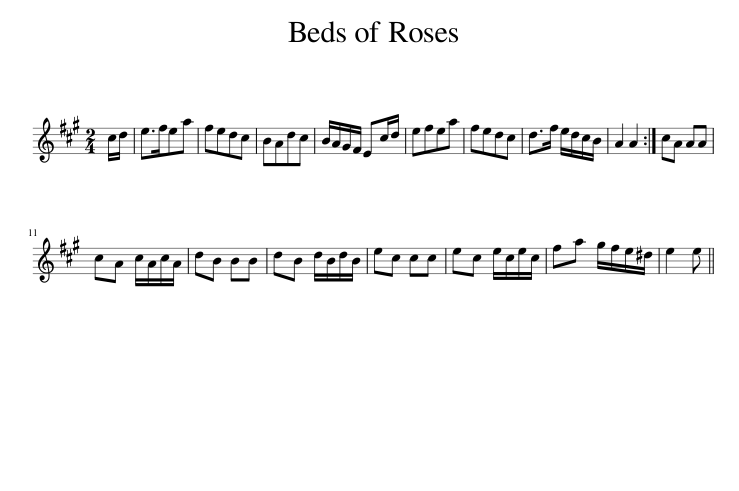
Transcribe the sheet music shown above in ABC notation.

X:1
L:1/8
M:2/4
I:linebreak $
K:A
V:1 treble
V:1
 c/d/ | e>fea | fedc | BAdc | B/A/G/F/ Ec/d/ | %5
 efea | fedc | d>f e/d/c/B/ | A2 A2 :| cA AA |$ %10
 cA c/A/c/A/ | dB BB | dB d/B/d/B/ | ec cc | ec e/c/e/c/ | %15
 fa g/f/e/^d/ | e2 e || %17
